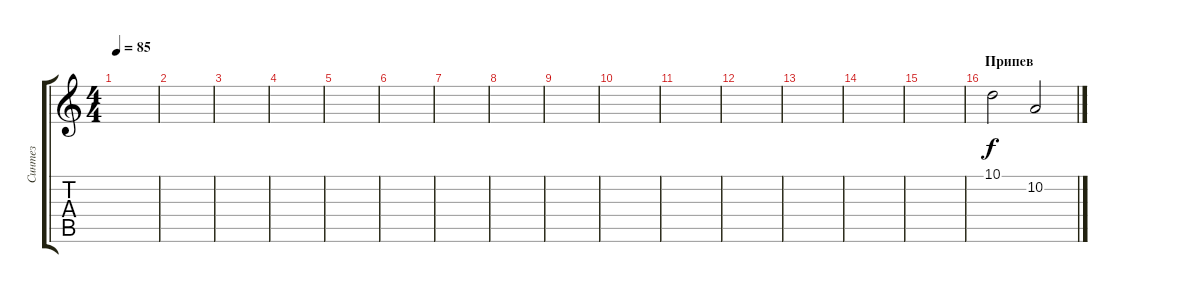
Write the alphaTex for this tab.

\track ("Синтез" "Синтез") {instrument pad7halo}
\staff {score tabs}
\tuning (E4 B3 G3 D3 A2 E2) {hide}
\ts (4 4)
\tempo 85
\clef g2
\ks c
|
|
|
|
|
|
|
|
|
|
|
|
|
|
|
\section ("" "Припев")
10.1.2{volume 13 instrument stringensemble2} 10.2.2
